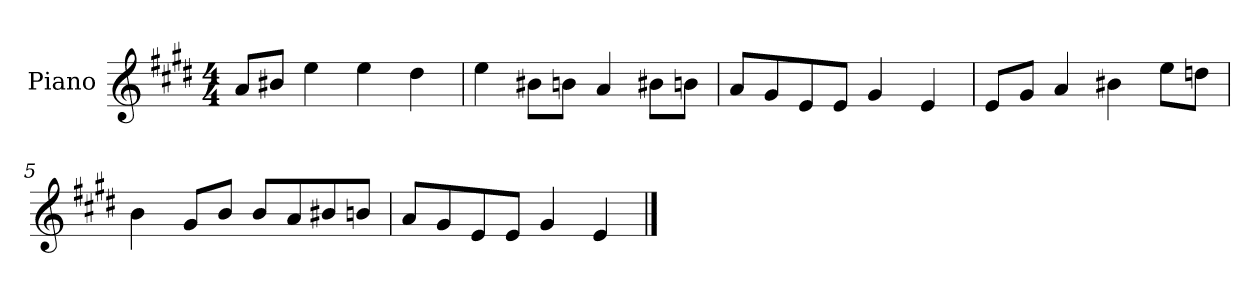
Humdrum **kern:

**kern
*part1
*staff1
*I"Piano
*I'P-no
*clefG2
*k[f#c#g#d#]
*M4/4
*MM90
=1
8a/L
8b#X/J
4ee\
4ee\
4dd#\
=2
4ee\
8b#X\L
8bn\J
4a/
8b#X\L
8bn\J
=3
8a/L
8g#/
8e/
8e/J
4g#/
4e/
=4
8e/L
8g#/J
4a/
4b#X\
8ee\L
8ddn\J
=5
4b\
8g#/L
8b/J
8b/L
8a/
8b#X/
8bn/J
!!LO:LB:g=z
=6
8a/L
8g#/
8e/
8e/J
4g#/
4e/
==
*-
